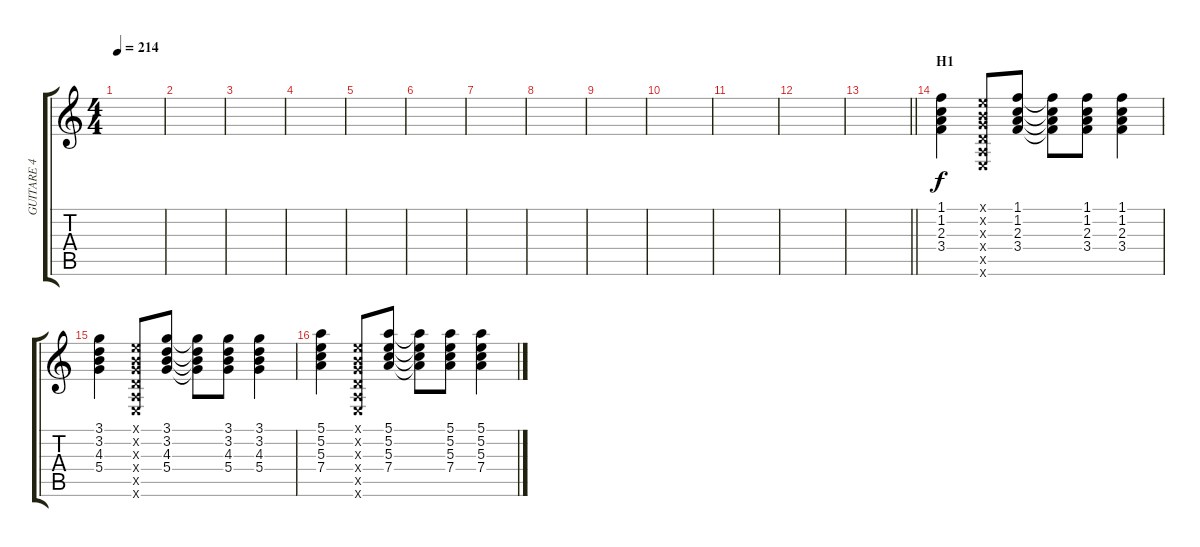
\track ("GUITARE 4" "GUITARE 4") {instrument distortionguitar}
\staff {score tabs}
\tuning (E4 B3 G3 D3 A2 E2) {hide}
\ts (4 4)
\tempo 214
\clef g2
\ks c
|
|
|
|
|
|
|
|
|
|
|
|
\barLineRight lightlight
|
\section ("" "H1")
(1.1 1.2 2.3 3.4).4{volume 12 balance 8 instrument distortionguitar} (0.1{x} 0.2{x} 0.3{x} 0.4{x} 0.5{x} 0.6{x}).8 (1.1 1.2 2.3 3.4).8 (1.1{t} 1.2{t} 2.3{t} 3.4{t}).8 (1.1 1.2 2.3 3.4).8 (1.1 1.2 2.3 3.4).4 |
(3.1 3.2 4.3 5.4).4 (0.1{x} 0.2{x} 0.3{x} 0.4{x} 0.5{x} 0.6{x}).8 (3.1 3.2 4.3 5.4).8 (3.1{t} 3.2{t} 4.3{t} 5.4{t}).8 (3.1 3.2 4.3 5.4).8 (3.1 3.2 4.3 5.4).4 |
(5.1 5.2 5.3 7.4).4 (0.1{x} 0.2{x} 0.3{x} 0.4{x} 0.5{x} 0.6{x}).8 (5.1 5.2 5.3 7.4).8 (5.1{t} 5.2{t} 5.3{t} 7.4{t}).8 (5.1 5.2 5.3 7.4).8 (5.1 5.2 5.3 7.4).4
